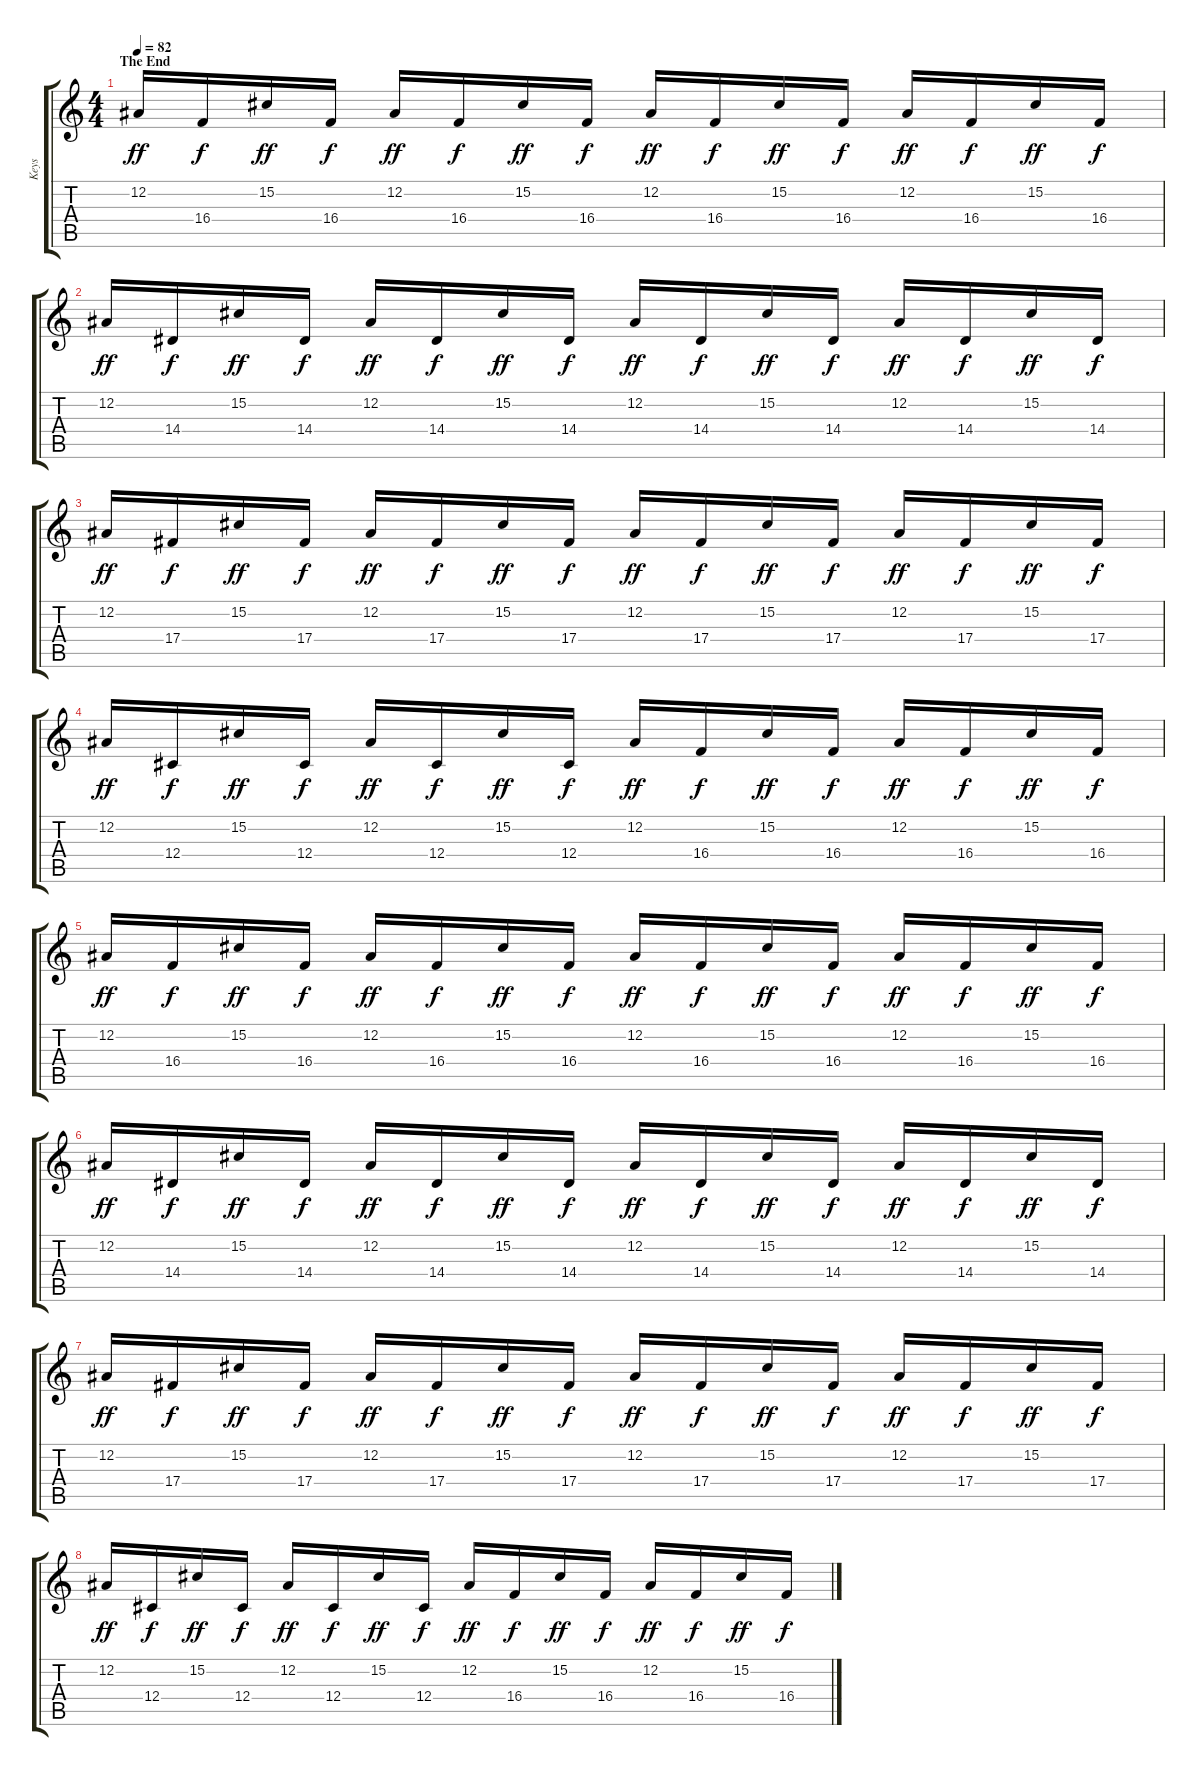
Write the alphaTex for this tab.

\track ("Keys" "Keys") {instrument pad2warm}
\staff {score tabs}
\tuning (Eb4 Bb3 Gb3 Db3 Ab2 Eb2) {hide}
\ts (4 4)
\section ("" "The End")
\tempo 82
\clef g2
\ks c
12.2.16{dy ff volume 14 instrument stringensemble1} 16.4.16{dy f} 15.2.16{dy ff} 16.4.16{dy f} 12.2.16{dy ff} 16.4.16{dy f} 15.2.16{dy ff} 16.4.16{dy f} 12.2.16{dy ff} 16.4.16{dy f} 15.2.16{dy ff} 16.4.16{dy f} 12.2.16{dy ff} 16.4.16{dy f} 15.2.16{dy ff} 16.4.16{dy f} |
12.2.16{dy ff} 14.4.16{dy f} 15.2.16{dy ff} 14.4.16{dy f} 12.2.16{dy ff} 14.4.16{dy f} 15.2.16{dy ff} 14.4.16{dy f} 12.2.16{dy ff} 14.4.16{dy f} 15.2.16{dy ff} 14.4.16{dy f} 12.2.16{dy ff} 14.4.16{dy f} 15.2.16{dy ff} 14.4.16{dy f} |
12.2.16{dy ff} 17.4.16{dy f} 15.2.16{dy ff} 17.4.16{dy f} 12.2.16{dy ff} 17.4.16{dy f} 15.2.16{dy ff} 17.4.16{dy f} 12.2.16{dy ff} 17.4.16{dy f} 15.2.16{dy ff} 17.4.16{dy f} 12.2.16{dy ff} 17.4.16{dy f} 15.2.16{dy ff} 17.4.16{dy f} |
12.2.16{dy ff} 12.4.16{dy f} 15.2.16{dy ff} 12.4.16{dy f} 12.2.16{dy ff} 12.4.16{dy f} 15.2.16{dy ff} 12.4.16{dy f} 12.2.16{dy ff} 16.4.16{dy f} 15.2.16{dy ff} 16.4.16{dy f} 12.2.16{dy ff} 16.4.16{dy f} 15.2.16{dy ff} 16.4.16{dy f} |
12.2.16{dy ff} 16.4.16{dy f} 15.2.16{dy ff} 16.4.16{dy f} 12.2.16{dy ff} 16.4.16{dy f} 15.2.16{dy ff} 16.4.16{dy f} 12.2.16{dy ff} 16.4.16{dy f} 15.2.16{dy ff} 16.4.16{dy f} 12.2.16{dy ff} 16.4.16{dy f} 15.2.16{dy ff} 16.4.16{dy f} |
12.2.16{dy ff} 14.4.16{dy f} 15.2.16{dy ff} 14.4.16{dy f} 12.2.16{dy ff} 14.4.16{dy f} 15.2.16{dy ff} 14.4.16{dy f} 12.2.16{dy ff} 14.4.16{dy f} 15.2.16{dy ff} 14.4.16{dy f} 12.2.16{dy ff} 14.4.16{dy f} 15.2.16{dy ff} 14.4.16{dy f} |
12.2.16{dy ff} 17.4.16{dy f} 15.2.16{dy ff} 17.4.16{dy f} 12.2.16{dy ff} 17.4.16{dy f} 15.2.16{dy ff} 17.4.16{dy f} 12.2.16{dy ff} 17.4.16{dy f} 15.2.16{dy ff} 17.4.16{dy f} 12.2.16{dy ff} 17.4.16{dy f} 15.2.16{dy ff} 17.4.16{dy f} |
12.2.16{dy ff} 12.4.16{dy f} 15.2.16{dy ff} 12.4.16{dy f} 12.2.16{dy ff} 12.4.16{dy f} 15.2.16{dy ff} 12.4.16{dy f} 12.2.16{dy ff} 16.4.16{dy f} 15.2.16{dy ff} 16.4.16{dy f} 12.2.16{dy ff} 16.4.16{dy f} 15.2.16{dy ff} 16.4.16{dy f}
